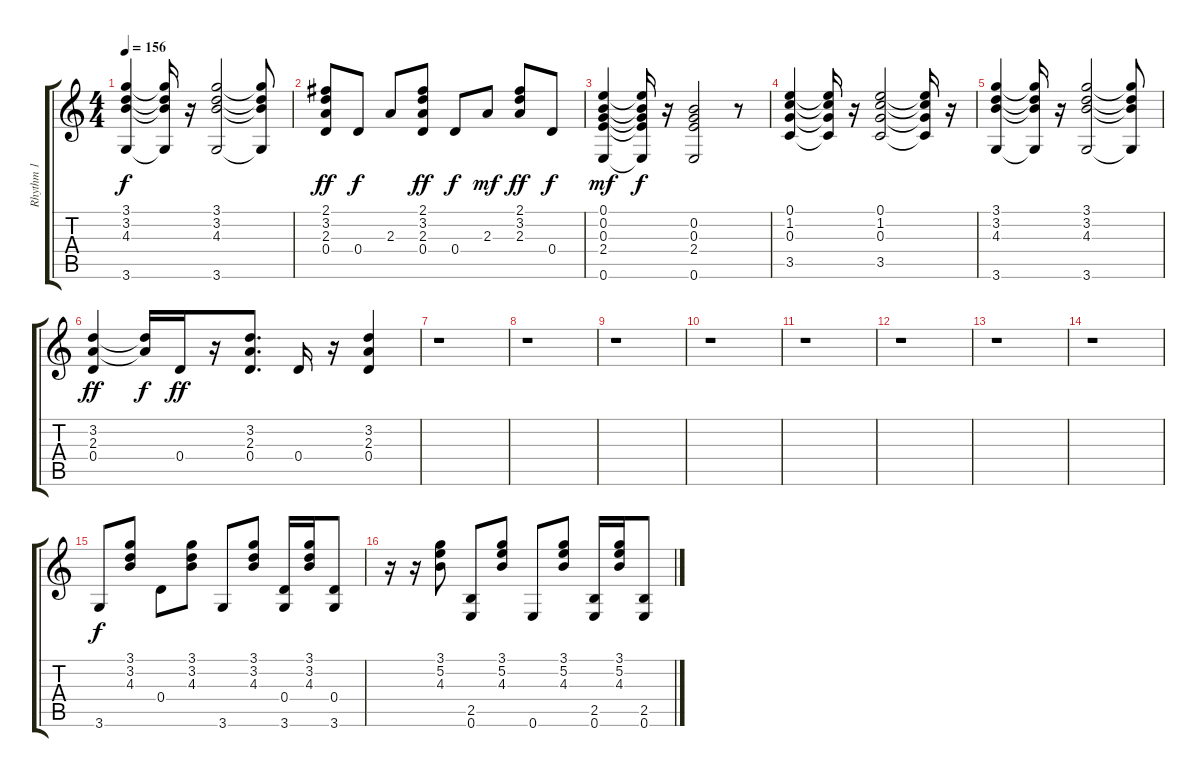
\track ("Rhythm 1" "Rhythm 1") {instrument acousticguitarsteel}
\staff {score tabs}
\tuning (E4 B3 G3 D3 A2 E2) {hide}
\ts (4 4)
\tempo 156
\clef g2
\ks c
(3.1 3.2 4.3 3.6).4{dy f} (3.1{t} 3.2{t} 4.3{t} 3.6{t}).16 r.16 (3.1 3.2 4.3 3.6).2 (3.1{t} 3.2{t} 4.3{t} 3.6{t}).8 |
(2.1 3.2 2.3 0.4).8{dy ff} 0.4.8{dy f} 2.3.8 (2.1 3.2 2.3 0.4).8{dy ff} 0.4.8{dy f} 2.3.8{dy mf} (2.1 3.2 2.3).8{dy ff} 0.4.8{dy f} |
(0.1 0.2 0.3 2.4 0.6).4{dy mf} (0.1{t} 0.2{t} 0.3{t} 2.4{t} 0.6{t}).16{dy f} r.16 (0.2 0.3 2.4 0.6).2 r.8 |
(0.1 1.2 0.3 3.5).4 (0.1{t} 1.2{t} 0.3{t} 3.5{t}).16 r.16 (0.1 1.2 0.3 3.5).2 (0.1{t} 1.2{t} 0.3{t} 3.5{t}).16 r.16 |
(3.1 3.2 4.3 3.6).4 (3.1{t} 3.2{t} 4.3{t} 3.6{t}).16 r.16 (3.1 3.2 4.3 3.6).2 (3.1{t} 3.2{t} 4.3{t} 3.6{t}).8 |
(3.2 2.3 0.4).4{dy ff} (3.2{t} 2.3{t}).16{dy f} 0.4.16{dy ff} r.16 (3.2 2.3 0.4).8{d} 0.4.16 r.16 (3.2 2.3 0.4).4 |
r.1 |
r.1 |
r.1 |
r.1 |
r.1 |
r.1 |
r.1 |
r.1 |
3.6.8{dy f} (3.1 3.2 4.3).8 0.4.8 (3.1 3.2 4.3).8 3.6.8 (3.1 3.2 4.3).8 (0.4 3.6).16 (3.1 3.2 4.3).16 (0.4 3.6).8 |
r.16 r.16 (3.1 5.2 4.3).8 (2.5 0.6).8 (3.1 5.2 4.3).8 0.6.8 (3.1 5.2 4.3).8 (2.5 0.6).16 (3.1 5.2 4.3).16 (2.5 0.6).8
